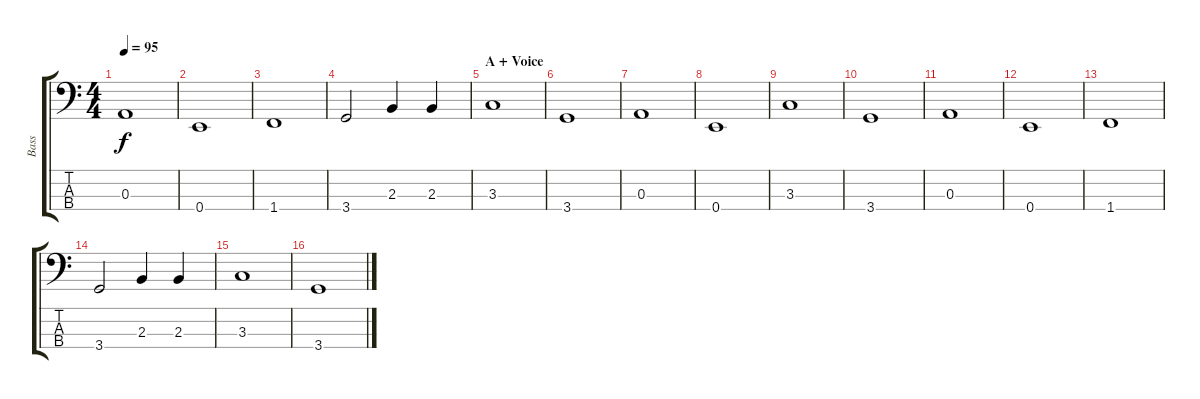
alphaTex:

\track ("Bass" "Bass") {instrument acousticguitarnylon}
\staff {score tabs}
\tuning (G2 D2 A1 E1) {hide}
\ts (4 4)
\tempo 95
\clef f4
\ks c
0.3.1{dy f} |
0.4.1 |
1.4.1 |
3.4.2 2.3.4 2.3.4 |
\section ("" "A + Voice")
3.3.1 |
3.4.1 |
0.3.1 |
0.4.1 |
3.3.1 |
3.4.1 |
0.3.1 |
0.4.1 |
1.4.1 |
3.4.2 2.3.4 2.3.4 |
3.3.1 |
3.4.1
